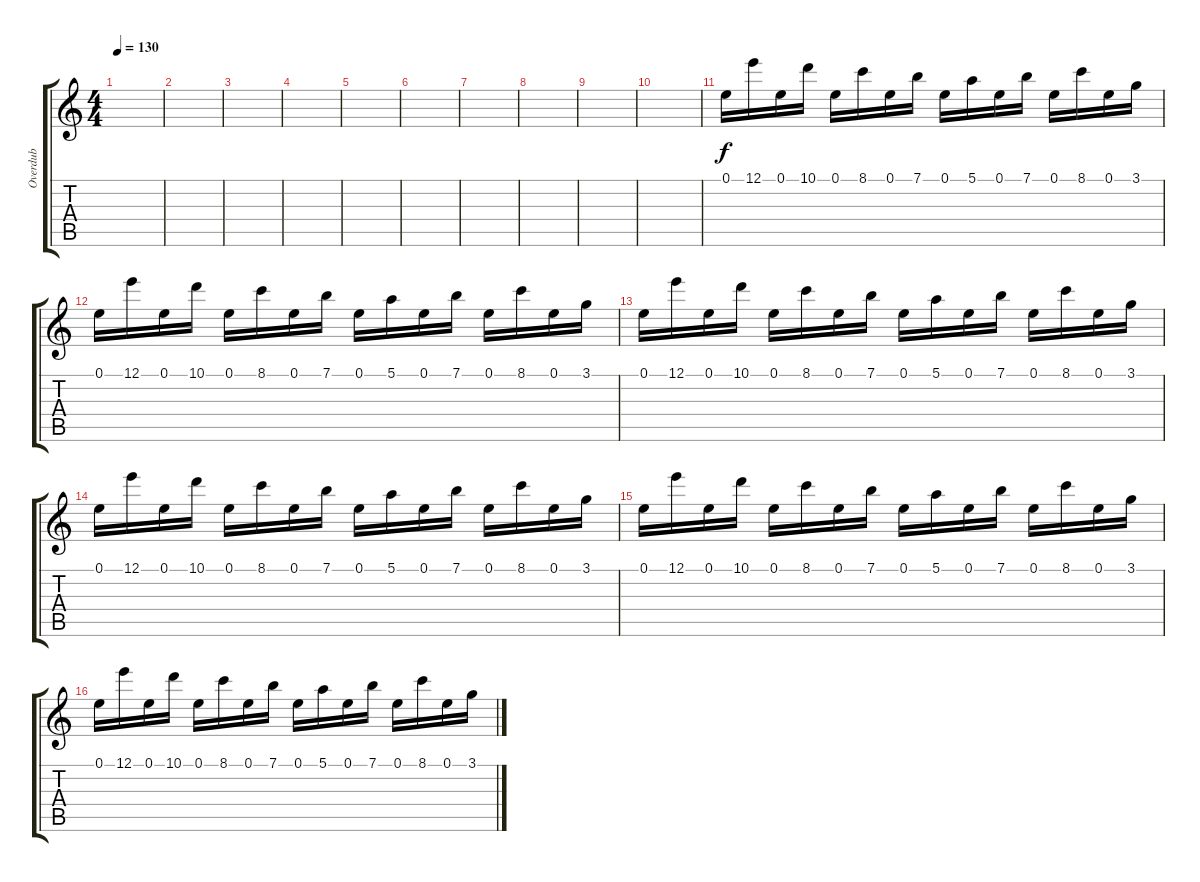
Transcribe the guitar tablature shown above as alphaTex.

\track ("Overdub" "Overdub") {instrument overdrivenguitar}
\staff {score tabs}
\tuning (E4 B3 G3 D3 A2 D2) {hide}
\ts (4 4)
\tempo 130
\clef g2
\ks c
|
|
|
|
|
|
|
|
|
|
0.1.16 12.1.16 0.1.16 10.1.16 0.1.16 8.1.16 0.1.16 7.1.16 0.1.16 5.1.16 0.1.16 7.1.16 0.1.16 8.1.16 0.1.16 3.1.16 |
0.1.16 12.1.16 0.1.16 10.1.16 0.1.16 8.1.16 0.1.16 7.1.16 0.1.16 5.1.16 0.1.16 7.1.16 0.1.16 8.1.16 0.1.16 3.1.16 |
0.1.16 12.1.16 0.1.16 10.1.16 0.1.16 8.1.16 0.1.16 7.1.16 0.1.16 5.1.16 0.1.16 7.1.16 0.1.16 8.1.16 0.1.16 3.1.16 |
0.1.16 12.1.16 0.1.16 10.1.16 0.1.16 8.1.16 0.1.16 7.1.16 0.1.16 5.1.16 0.1.16 7.1.16 0.1.16 8.1.16 0.1.16 3.1.16 |
0.1.16 12.1.16 0.1.16 10.1.16 0.1.16 8.1.16 0.1.16 7.1.16 0.1.16 5.1.16 0.1.16 7.1.16 0.1.16 8.1.16 0.1.16 3.1.16 |
0.1.16 12.1.16 0.1.16 10.1.16 0.1.16 8.1.16 0.1.16 7.1.16 0.1.16 5.1.16 0.1.16 7.1.16 0.1.16 8.1.16 0.1.16 3.1.16
